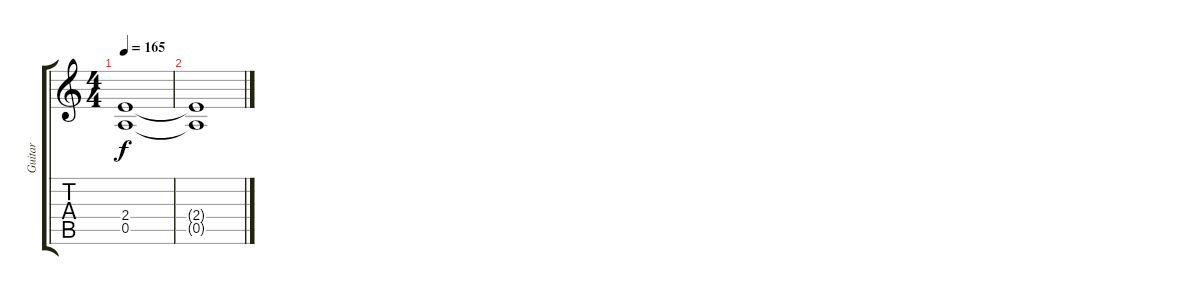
\track ("Guitar" "Guitar") {instrument distortionguitar}
\staff {score tabs}
\tuning (E4 B3 G3 D3 A2 E2) {hide}
\ts (4 4)
\tempo 165
\clef g2
\ks c
(2.4{t} 0.5{t}).1{dy f} |
(2.4{t} 0.5{t}).1
